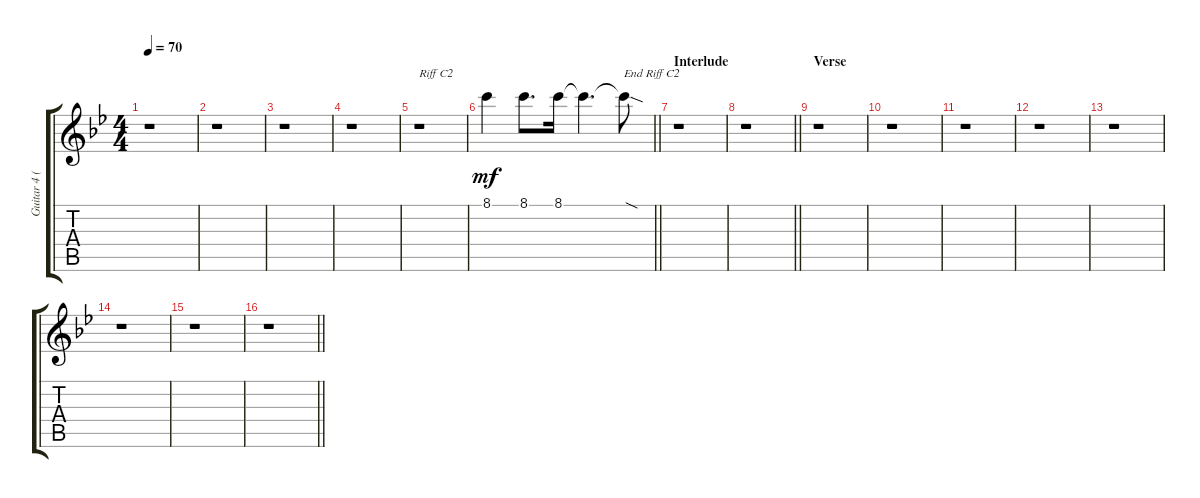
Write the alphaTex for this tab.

\track ("Guitar 4 (dist.)" "Guitar 4 (") {instrument distortionguitar}
\staff {score tabs}
\tuning (E4 B3 G3 D3 A2 E2) {hide}
\ts (4 4)
\tempo 70
\clef g2
\ks gminor
r.1{dy mf} |
r.1 |
r.1 |
r.1 |
r.1{txt "Riff C2"} |
\barLineRight lightlight
8.1.4 8.1.8{d} 8.1.16 8.1{t}.4{d} 8.1{sod t}.8{txt "End Riff C2"} |
\section ("" "Interlude")
r.1 |
\barLineRight lightlight
r.1 |
\section ("" "Verse")
r.1 |
r.1 |
r.1 |
r.1 |
r.1 |
r.1 |
r.1 |
\barLineRight lightlight
r.1
